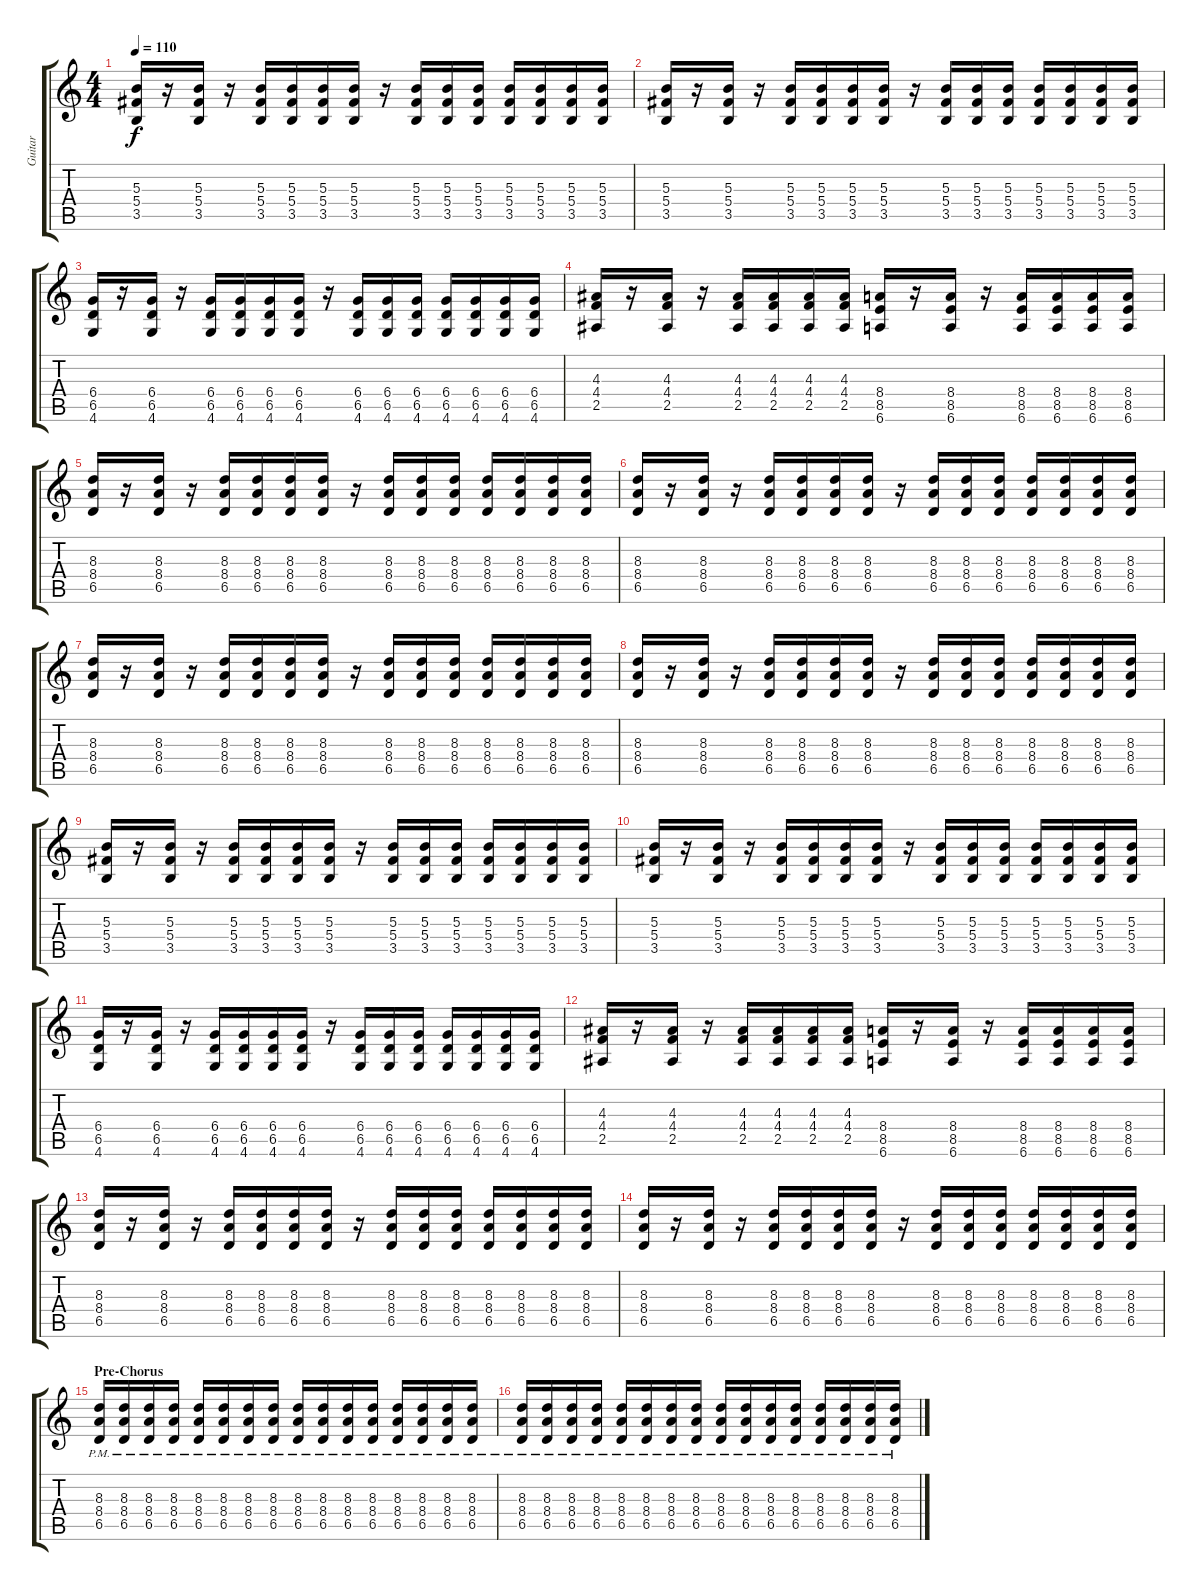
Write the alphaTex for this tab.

\track ("Guitar" "Guitar") {instrument acousticguitarsteel}
\staff {score tabs}
\tuning (Eb4 Bb3 Gb3 Db3 Ab2 Eb2) {hide}
\ts (4 4)
\tempo 110
\clef g2
\ks c
(5.3 5.4 3.5).16{dy f} r.16 (5.3 5.4 3.5).16 r.16 (5.3 5.4 3.5).16 (5.3 5.4 3.5).16 (5.3 5.4 3.5).16 (5.3 5.4 3.5).16 r.16 (5.3 5.4 3.5).16 (5.3 5.4 3.5).16 (5.3 5.4 3.5).16 (5.3 5.4 3.5).16 (5.3 5.4 3.5).16 (5.3 5.4 3.5).16 (5.3 5.4 3.5).16 |
(5.3 5.4 3.5).16 r.16 (5.3 5.4 3.5).16 r.16 (5.3 5.4 3.5).16 (5.3 5.4 3.5).16 (5.3 5.4 3.5).16 (5.3 5.4 3.5).16 r.16 (5.3 5.4 3.5).16 (5.3 5.4 3.5).16 (5.3 5.4 3.5).16 (5.3 5.4 3.5).16 (5.3 5.4 3.5).16 (5.3 5.4 3.5).16 (5.3 5.4 3.5).16 |
(6.4 6.5 4.6).16 r.16 (6.4 6.5 4.6).16 r.16 (6.4 6.5 4.6).16 (6.4 6.5 4.6).16 (6.4 6.5 4.6).16 (6.4 6.5 4.6).16 r.16 (6.4 6.5 4.6).16 (6.4 6.5 4.6).16 (6.4 6.5 4.6).16 (6.4 6.5 4.6).16 (6.4 6.5 4.6).16 (6.4 6.5 4.6).16 (6.4 6.5 4.6).16 |
(4.3 4.4 2.5).16 r.16 (4.3 4.4 2.5).16 r.16 (4.3 4.4 2.5).16 (4.3 4.4 2.5).16 (4.3 4.4 2.5).16 (4.3 4.4 2.5).16 (8.4 8.5 6.6).16 r.16 (8.4 8.5 6.6).16 r.16 (8.4 8.5 6.6).16 (8.4 8.5 6.6).16 (8.4 8.5 6.6).16 (8.4 8.5 6.6).16 |
(8.3 8.4 6.5).16 r.16 (8.3 8.4 6.5).16 r.16 (8.3 8.4 6.5).16 (8.3 8.4 6.5).16 (8.3 8.4 6.5).16 (8.3 8.4 6.5).16 r.16 (8.3 8.4 6.5).16 (8.3 8.4 6.5).16 (8.3 8.4 6.5).16 (8.3 8.4 6.5).16 (8.3 8.4 6.5).16 (8.3 8.4 6.5).16 (8.3 8.4 6.5).16 |
(8.3 8.4 6.5).16 r.16 (8.3 8.4 6.5).16 r.16 (8.3 8.4 6.5).16 (8.3 8.4 6.5).16 (8.3 8.4 6.5).16 (8.3 8.4 6.5).16 r.16 (8.3 8.4 6.5).16 (8.3 8.4 6.5).16 (8.3 8.4 6.5).16 (8.3 8.4 6.5).16 (8.3 8.4 6.5).16 (8.3 8.4 6.5).16 (8.3 8.4 6.5).16 |
(8.3 8.4 6.5).16 r.16 (8.3 8.4 6.5).16 r.16 (8.3 8.4 6.5).16 (8.3 8.4 6.5).16 (8.3 8.4 6.5).16 (8.3 8.4 6.5).16 r.16 (8.3 8.4 6.5).16 (8.3 8.4 6.5).16 (8.3 8.4 6.5).16 (8.3 8.4 6.5).16 (8.3 8.4 6.5).16 (8.3 8.4 6.5).16 (8.3 8.4 6.5).16 |
(8.3 8.4 6.5).16 r.16 (8.3 8.4 6.5).16 r.16 (8.3 8.4 6.5).16 (8.3 8.4 6.5).16 (8.3 8.4 6.5).16 (8.3 8.4 6.5).16 r.16 (8.3 8.4 6.5).16 (8.3 8.4 6.5).16 (8.3 8.4 6.5).16 (8.3 8.4 6.5).16 (8.3 8.4 6.5).16 (8.3 8.4 6.5).16 (8.3 8.4 6.5).16 |
(5.3 5.4 3.5).16 r.16 (5.3 5.4 3.5).16 r.16 (5.3 5.4 3.5).16 (5.3 5.4 3.5).16 (5.3 5.4 3.5).16 (5.3 5.4 3.5).16 r.16 (5.3 5.4 3.5).16 (5.3 5.4 3.5).16 (5.3 5.4 3.5).16 (5.3 5.4 3.5).16 (5.3 5.4 3.5).16 (5.3 5.4 3.5).16 (5.3 5.4 3.5).16 |
(5.3 5.4 3.5).16 r.16 (5.3 5.4 3.5).16 r.16 (5.3 5.4 3.5).16 (5.3 5.4 3.5).16 (5.3 5.4 3.5).16 (5.3 5.4 3.5).16 r.16 (5.3 5.4 3.5).16 (5.3 5.4 3.5).16 (5.3 5.4 3.5).16 (5.3 5.4 3.5).16 (5.3 5.4 3.5).16 (5.3 5.4 3.5).16 (5.3 5.4 3.5).16 |
(6.4 6.5 4.6).16 r.16 (6.4 6.5 4.6).16 r.16 (6.4 6.5 4.6).16 (6.4 6.5 4.6).16 (6.4 6.5 4.6).16 (6.4 6.5 4.6).16 r.16 (6.4 6.5 4.6).16 (6.4 6.5 4.6).16 (6.4 6.5 4.6).16 (6.4 6.5 4.6).16 (6.4 6.5 4.6).16 (6.4 6.5 4.6).16 (6.4 6.5 4.6).16 |
(4.3 4.4 2.5).16 r.16 (4.3 4.4 2.5).16 r.16 (4.3 4.4 2.5).16 (4.3 4.4 2.5).16 (4.3 4.4 2.5).16 (4.3 4.4 2.5).16 (8.4 8.5 6.6).16 r.16 (8.4 8.5 6.6).16 r.16 (8.4 8.5 6.6).16 (8.4 8.5 6.6).16 (8.4 8.5 6.6).16 (8.4 8.5 6.6).16 |
(8.3 8.4 6.5).16 r.16 (8.3 8.4 6.5).16 r.16 (8.3 8.4 6.5).16 (8.3 8.4 6.5).16 (8.3 8.4 6.5).16 (8.3 8.4 6.5).16 r.16 (8.3 8.4 6.5).16 (8.3 8.4 6.5).16 (8.3 8.4 6.5).16 (8.3 8.4 6.5).16 (8.3 8.4 6.5).16 (8.3 8.4 6.5).16 (8.3 8.4 6.5).16 |
(8.3 8.4 6.5).16 r.16 (8.3 8.4 6.5).16 r.16 (8.3 8.4 6.5).16 (8.3 8.4 6.5).16 (8.3 8.4 6.5).16 (8.3 8.4 6.5).16 r.16 (8.3 8.4 6.5).16 (8.3 8.4 6.5).16 (8.3 8.4 6.5).16 (8.3 8.4 6.5).16 (8.3 8.4 6.5).16 (8.3 8.4 6.5).16 (8.3 8.4 6.5).16 |
\section ("" "Pre-Chorus")
(8.3{pm} 8.4{pm} 6.5{pm}).16 (8.3{pm} 8.4{pm} 6.5{pm}).16 (8.3{pm} 8.4{pm} 6.5{pm}).16 (8.3{pm} 8.4{pm} 6.5{pm}).16 (8.3{pm} 8.4{pm} 6.5{pm}).16 (8.3{pm} 8.4{pm} 6.5{pm}).16 (8.3{pm} 8.4{pm} 6.5{pm}).16 (8.3{pm} 8.4{pm} 6.5{pm}).16 (8.3{pm} 8.4{pm} 6.5{pm}).16 (8.3{pm} 8.4{pm} 6.5{pm}).16 (8.3{pm} 8.4{pm} 6.5{pm}).16 (8.3{pm} 8.4{pm} 6.5{pm}).16 (8.3{pm} 8.4{pm} 6.5{pm}).16 (8.3{pm} 8.4{pm} 6.5{pm}).16 (8.3{pm} 8.4{pm} 6.5{pm}).16 (8.3{pm} 8.4{pm} 6.5{pm}).16 |
(8.3{pm} 8.4{pm} 6.5{pm}).16 (8.3{pm} 8.4{pm} 6.5{pm}).16 (8.3{pm} 8.4{pm} 6.5{pm}).16 (8.3{pm} 8.4{pm} 6.5{pm}).16 (8.3{pm} 8.4{pm} 6.5{pm}).16 (8.3{pm} 8.4{pm} 6.5{pm}).16 (8.3{pm} 8.4{pm} 6.5{pm}).16 (8.3{pm} 8.4{pm} 6.5{pm}).16 (8.3{pm} 8.4{pm} 6.5{pm}).16 (8.3{pm} 8.4{pm} 6.5{pm}).16 (8.3{pm} 8.4{pm} 6.5{pm}).16 (8.3{pm} 8.4{pm} 6.5{pm}).16 (8.3{pm} 8.4{pm} 6.5{pm}).16 (8.3{pm} 8.4{pm} 6.5{pm}).16 (8.3{pm} 8.4{pm} 6.5{pm}).16 (8.3{pm} 8.4{pm} 6.5{pm}).16
